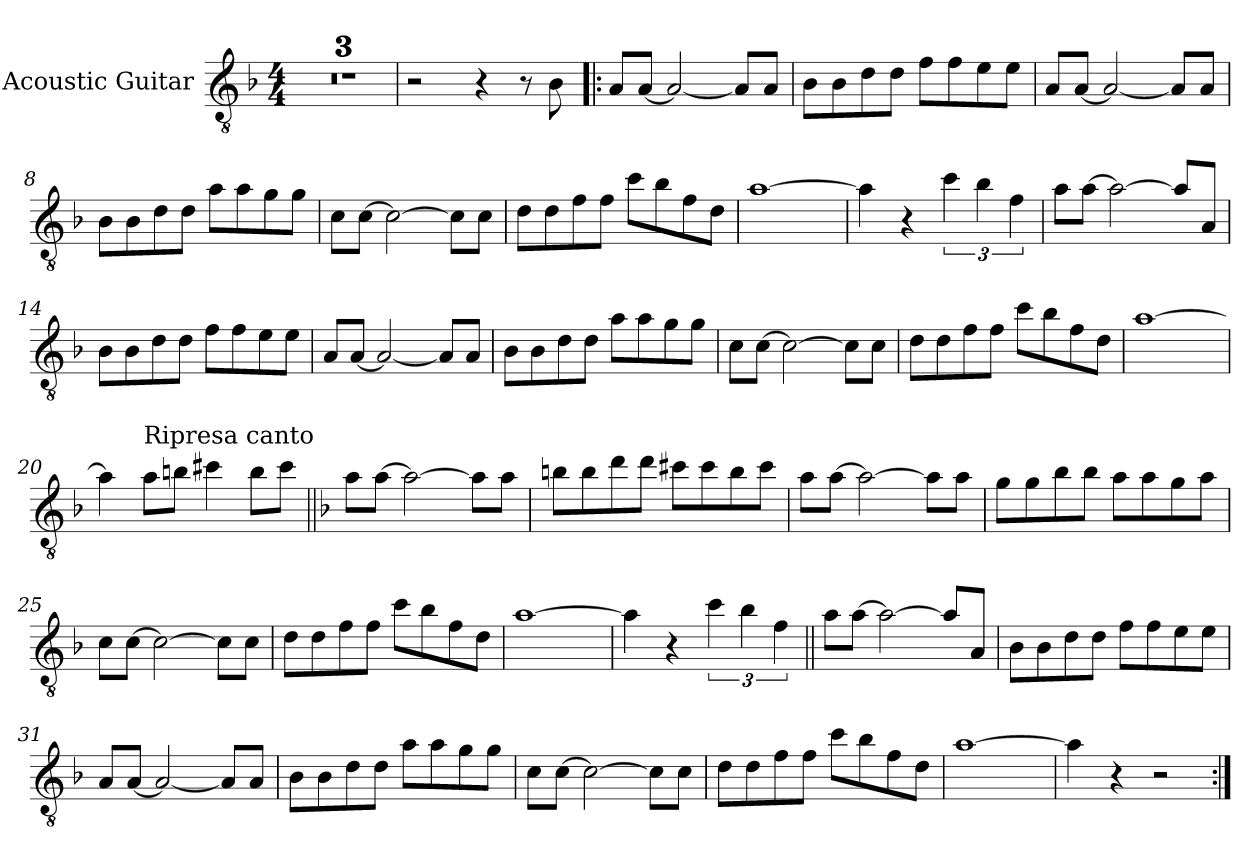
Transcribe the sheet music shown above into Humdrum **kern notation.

**kern
*part1
*staff1
*I"Acoustic Guitar
*I'Ac Gtr
*clefGv2
*k[b-]
*F:
*M4/4
=1
1r
=2
1r
=3
1r
=4
2r
4r
8r
8B-\
!!LO:LB:g=z
=5!|:
8A/L
[8A/J
2A/_
8A/L]
8A/J
=6
8B-\L
8B-\
8d\
8d\J
8f\L
8f\
8e\
8e\J
=7
8A/L
[8A/J
2A/_
8A/L]
8A/J
=8
8B-\L
8B-\
8d\
8d\J
8a\L
8a\
8g\
8g\J
!!LO:LB:g=z
=9
8c\L
[8c\J
2c\_
8c\L]
8c\J
=10
8d\L
8d\
8f\
8f\J
8cc\L
8b-\
8f\
8d\J
=11
[1a
=12
4a\]
4r
6cc\
6b-\
6f\
!!LO:LB:g=z
=13
8a\L
[8a\J
2a\_
8a/L]
8A/J
=14
8B-\L
8B-\
8d\
8d\J
8f\L
8f\
8e\
8e\J
=15
8A/L
[8A/J
2A/_
8A/L]
8A/J
=16
8B-\L
8B-\
8d\
8d\J
8a\L
8a\
8g\
8g\J
!!LO:LB:g=z
=17
8c\L
[8c\J
2c\_
8c\L]
8c\J
=18
8d\L
8d\
8f\
8f\J
8cc\L
8b-\
8f\
8d\J
=19
[1a
=20
4a\]
!LO:TX:a:t=Ripresa canto
8a\L
8bn\J
4cc#X\
8b\L
8cc#\J
!!LO:LB:g=z
=21||
*k[b-]
*F:
8a\L
[8a\J
2a\_
8a\L]
8a\J
=22
8bn\L
8b\
8dd\
8dd\J
8cc#X\L
8cc#\
8b\
8cc#\J
=23
8a\L
[8a\J
2a\_
8a\L]
8a\J
=24
8g\L
8g\
8b-\
8b-\J
8a\L
8a\
8g\
8a\J
!!LO:LB:g=z
=25
8c\L
[8c\J
2c\_
8c\L]
8c\J
=26
8d\L
8d\
8f\
8f\J
8cc\L
8b-\
8f\
8d\J
=27
[1a
=28
4a\]
4r
6cc\
6b-\
6f\
!!LO:LB:g=z
=29||
8a\L
[8a\J
2a\_
8a/L]
8A/J
=30
8B-\L
8B-\
8d\
8d\J
8f\L
8f\
8e\
8e\J
=31
8A/L
[8A/J
2A/_
8A/L]
8A/J
=32
8B-\L
8B-\
8d\
8d\J
8a\L
8a\
8g\
8g\J
!!LO:LB:g=z
=33
8c\L
[8c\J
2c\_
8c\L]
8c\J
=34
8d\L
8d\
8f\
8f\J
8cc\L
8b-\
8f\
8d\J
=35
[1a
=36
4a\]
4r
2r
=:|!
*-
